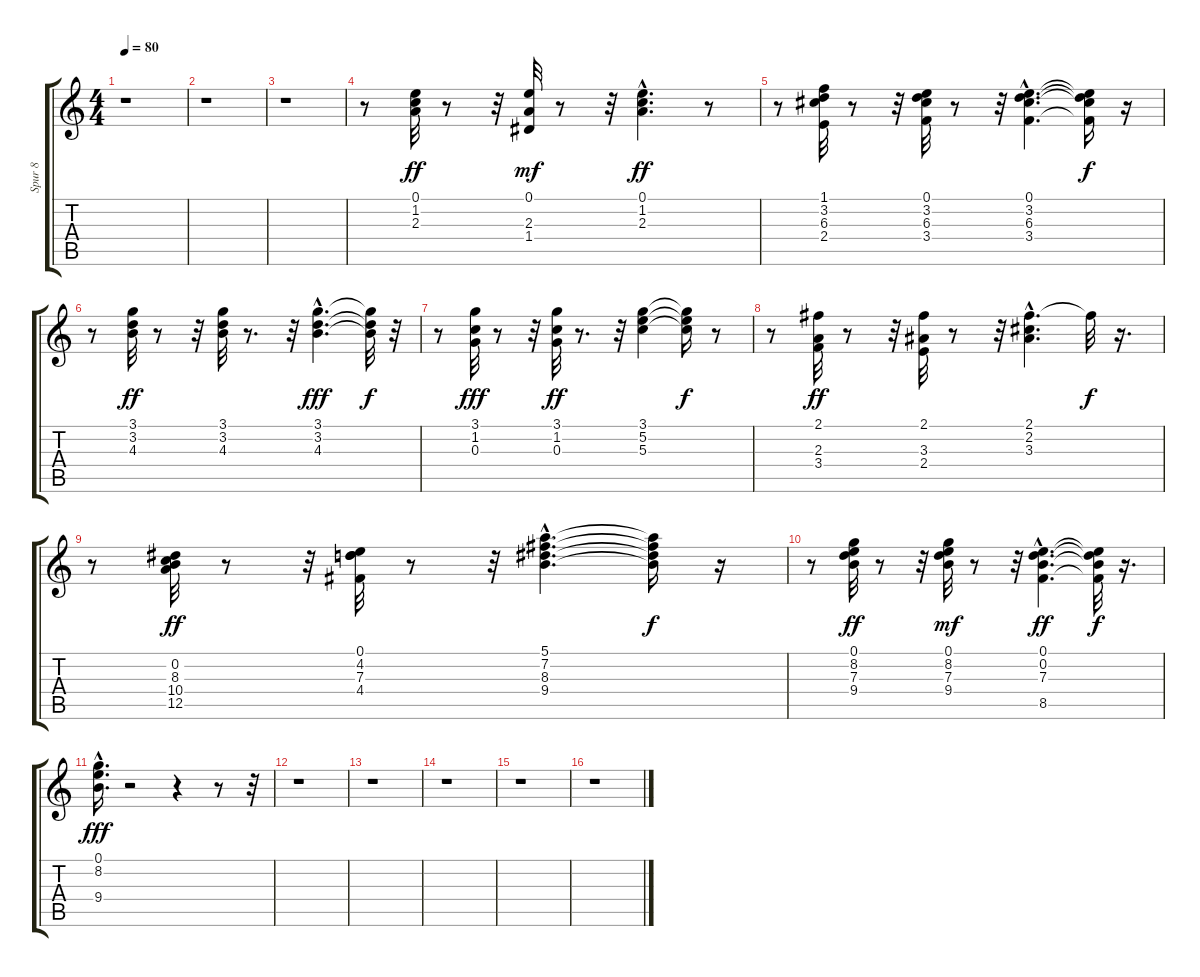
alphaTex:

\track ("Spur 8" "Spur 8") {instrument acousticguitarsteel}
\staff {score tabs}
\tuning (E4 B3 G3 D3 A2 E2) {hide}
\ts (4 4)
\tempo 80
\clef g2
\ks c
r.1{dy ff} |
r.1 |
r.1 |
r.8 (0.1 1.2 2.3).32 r.8 r.32 (0.1 2.3 1.4).32{dy mf} r.8 r.32 (0.1{hac} 1.2{hac} 2.3{hac}).4{d dy ff} r.8 |
r.8 (1.1 3.2 6.3 2.4).32 r.8 r.32 (0.1 3.2 6.3 3.4).32 r.8 r.32 (0.1{hac} 3.2{hac} 6.3{hac} 3.4{hac}).4{d} (0.1{t} 3.2{t} 6.3{t} 3.4{t}).16{dy f} r.16 |
r.8 (3.1 3.2 4.3).32{dy ff} r.8 r.32 (3.1 3.2 4.3).32 r.8{d} r.32 (3.1{hac} 3.2{hac} 4.3{hac}).4{d dy fff} (3.1{t} 3.2{t} 4.3{t}).32{dy f} r.32 |
r.8 (3.1 1.2 0.3).32{dy fff} r.8 r.32 (3.1 1.2 0.3).32{dy ff} r.8{d} r.32 (3.1 5.2 5.3).4 (3.1{t} 5.2{t} 5.3{t}).16{dy f} r.8 |
r.8 (2.1 2.3 3.4).32{dy ff} r.8 r.32 (2.1 3.3 2.4).32 r.8 r.32 (2.1{hac} 2.2{hac} 3.3{hac}).4{d} 2.1{t}.32{dy f} r.16{d} |
r.8 (0.2 8.3 10.4 12.5).32{dy ff} r.8 r.32 (0.1 4.2 7.3 4.4).32 r.8 r.32 (5.1{hac} 7.2{hac} 8.3{hac} 9.4{hac}).4{d} (5.1{t} 7.2{t} 8.3{t} 9.4{t}).16{dy f} r.16 |
r.8 (0.1 8.2 7.3 9.4).32{dy ff} r.8 r.32 (0.1 8.2 7.3 9.4).32{dy mf} r.8 r.32 (0.1{hac} 0.2{hac} 7.3{hac} 8.5{hac}).4{d dy ff} (0.1{t} 0.2{t} 7.3{t} 8.5{t}).32{dy f} r.16{d} |
(0.1{hac} 8.2{hac} 9.4{hac}).16{d dy fff} r.2 r.4 r.8 r.32 |
r.1 |
r.1 |
r.1 |
r.1 |
r.1
